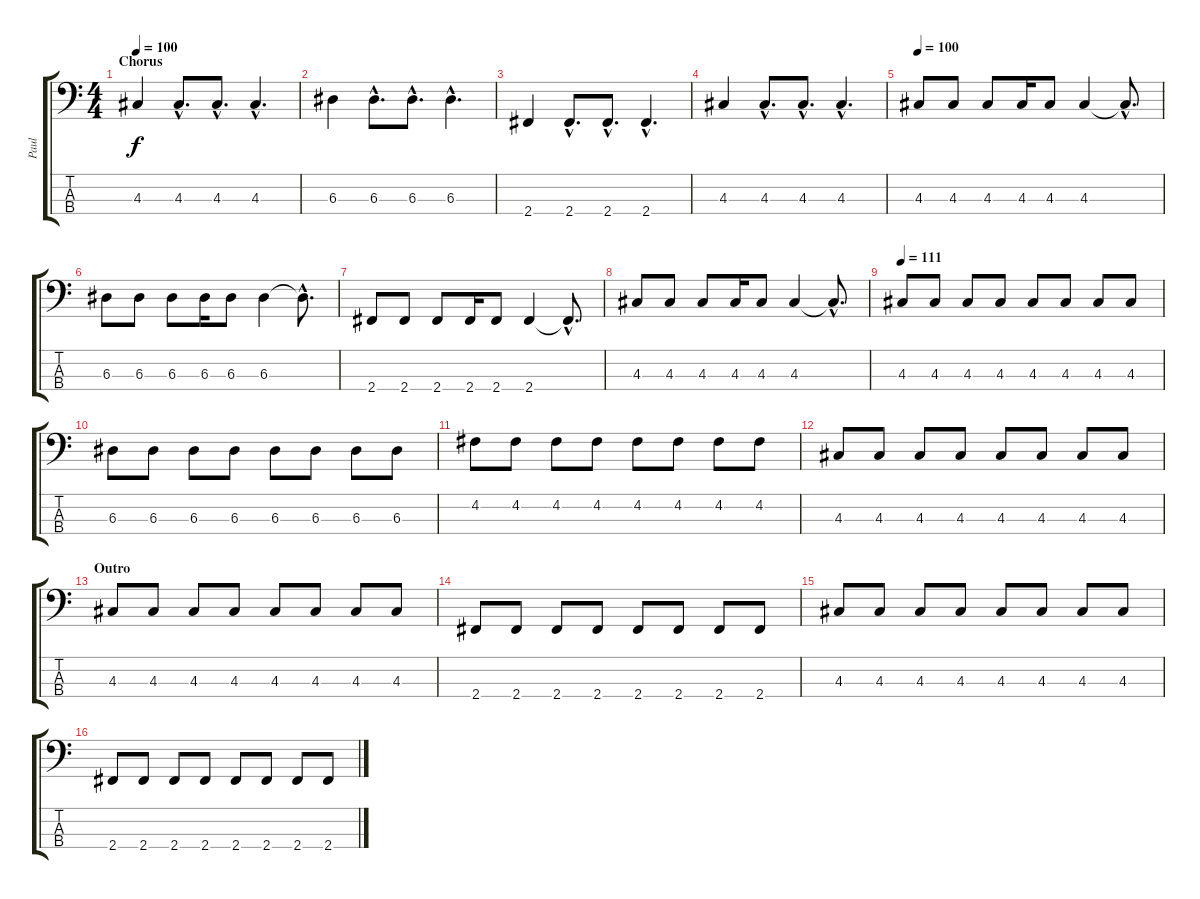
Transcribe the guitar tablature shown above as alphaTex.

\track ("Paul" "Paul") {instrument acousticguitarnylon}
\staff {score tabs}
\tuning (G2 D2 A1 E1) {hide}
\ts (4 4)
\section ("" "Chorus")
\tempo 100
\clef f4
\ks c
4.3.4{dy f} 4.3{hac}.8{d} 4.3{hac}.8{d} 4.3{hac}.4{d} |
6.3.4 6.3{hac}.8{d} 6.3{hac}.8{d} 6.3{hac}.4{d} |
2.4.4 2.4{hac}.8{d} 2.4{hac}.8{d} 2.4{hac}.4{d} |
4.3.4 4.3{hac}.8{d} 4.3{hac}.8{d} 4.3{hac}.4{d} |
\tempo 100
4.3.8 4.3.8 4.3.8 4.3.16 4.3.8 4.3.4 4.3{hac t}.8{d} |
6.3.8 6.3.8 6.3.8 6.3.16 6.3.8 6.3.4 6.3{hac t}.8{d} |
2.4.8 2.4.8 2.4.8 2.4.16 2.4.8 2.4.4 2.4{hac t}.8{d} |
4.3.8 4.3.8 4.3.8 4.3.16 4.3.8 4.3.4 4.3{hac t}.8{d} |
\tempo 111
4.3.8 4.3.8 4.3.8 4.3.8 4.3.8 4.3.8 4.3.8 4.3.8 |
6.3.8 6.3.8 6.3.8 6.3.8 6.3.8 6.3.8 6.3.8 6.3.8 |
4.2.8 4.2.8 4.2.8 4.2.8 4.2.8 4.2.8 4.2.8 4.2.8 |
4.3.8 4.3.8 4.3.8 4.3.8 4.3.8 4.3.8 4.3.8 4.3.8 |
\section ("" "Outro")
4.3.8 4.3.8 4.3.8 4.3.8 4.3.8 4.3.8 4.3.8 4.3.8 |
2.4.8 2.4.8 2.4.8 2.4.8 2.4.8 2.4.8 2.4.8 2.4.8 |
4.3.8 4.3.8 4.3.8 4.3.8 4.3.8 4.3.8 4.3.8 4.3.8 |
2.4.8 2.4.8 2.4.8 2.4.8 2.4.8 2.4.8 2.4.8 2.4.8
